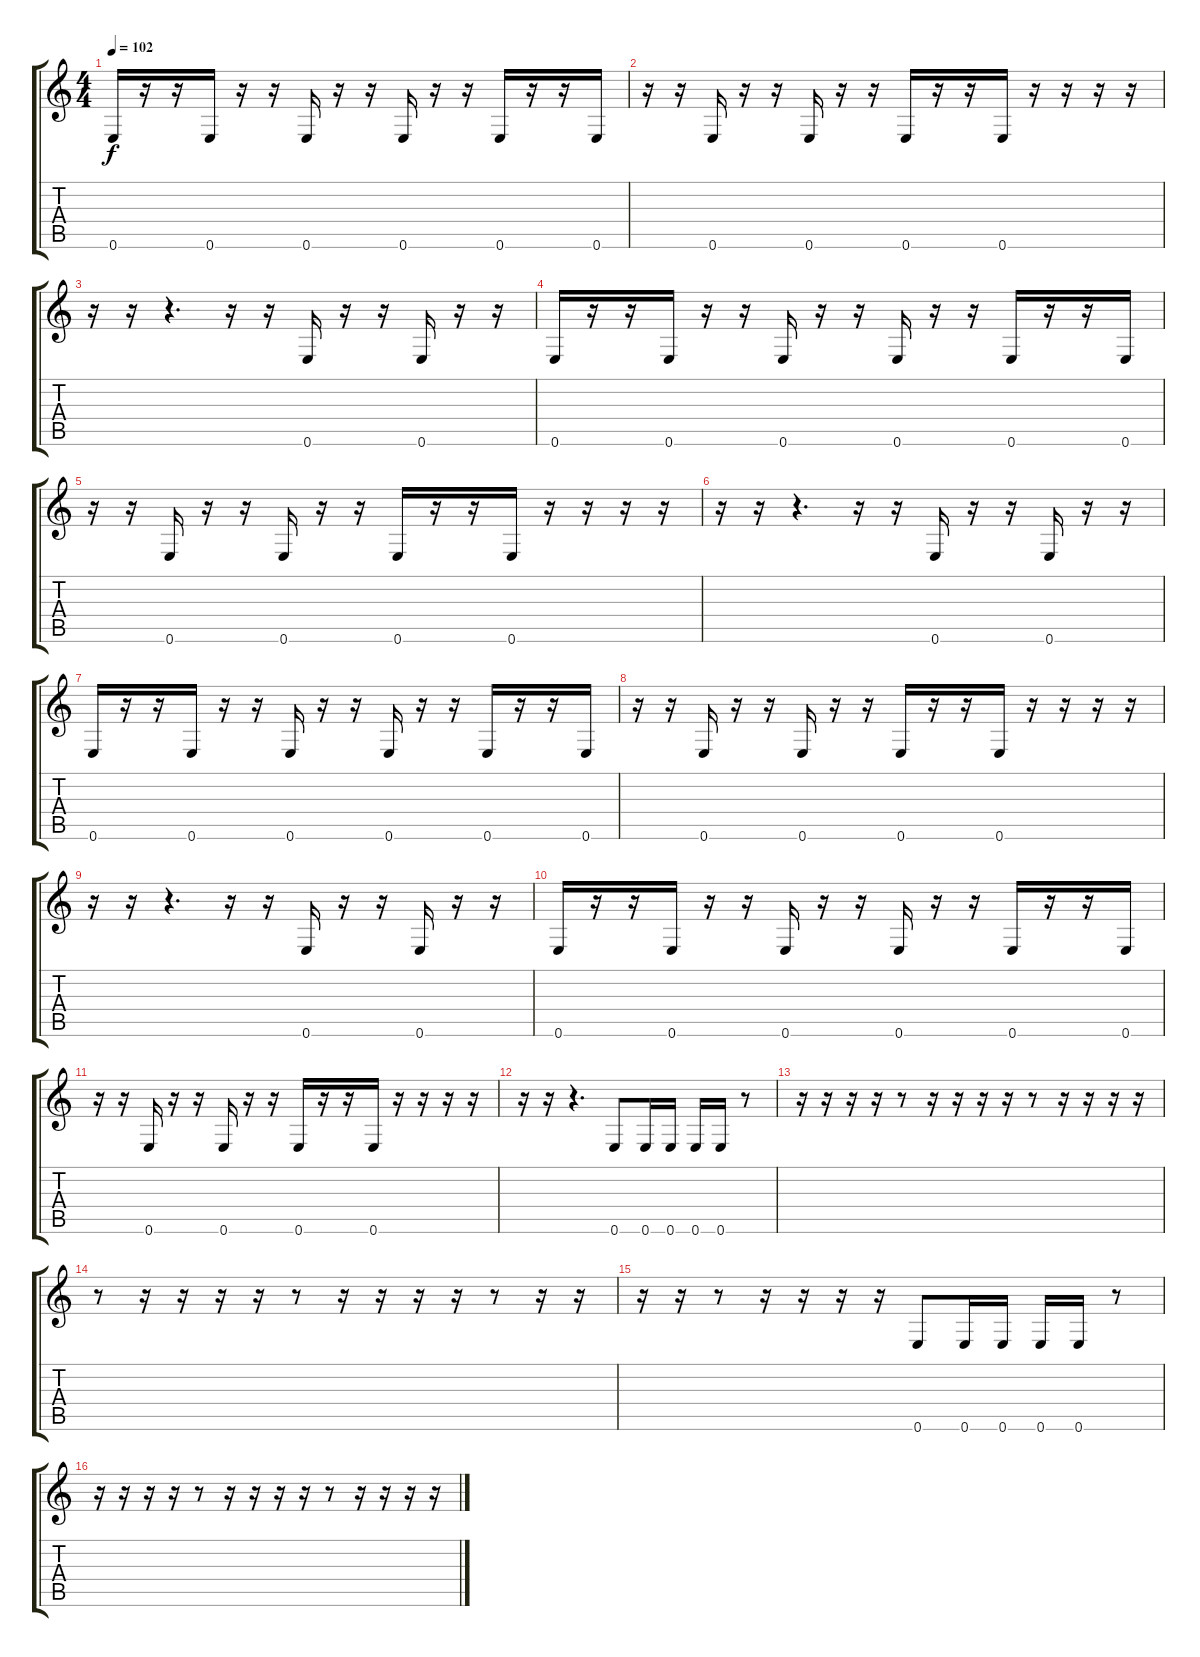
\track "" {instrument electricbassfinger}
\staff {score tabs}
\tuning (E4 B3 G3 D3 A2 E2) {hide}
\ts (4 4)
\tempo 102
\clef g2
\ks c
0.6.16{dy f} r.16 r.16 0.6.16 r.16 r.16 0.6.16 r.16 r.16 0.6.16 r.16 r.16 0.6.16 r.16 r.16 0.6.16 |
r.16 r.16 0.6.16 r.16 r.16 0.6.16 r.16 r.16 0.6.16 r.16 r.16 0.6.16 r.16 r.16 r.16 r.16 |
r.16 r.16 r.4{d} r.16 r.16 0.6.16 r.16 r.16 0.6.16 r.16 r.16 |
0.6.16 r.16 r.16 0.6.16 r.16 r.16 0.6.16 r.16 r.16 0.6.16 r.16 r.16 0.6.16 r.16 r.16 0.6.16 |
r.16 r.16 0.6.16 r.16 r.16 0.6.16 r.16 r.16 0.6.16 r.16 r.16 0.6.16 r.16 r.16 r.16 r.16 |
r.16 r.16 r.4{d} r.16 r.16 0.6.16 r.16 r.16 0.6.16 r.16 r.16 |
0.6.16 r.16 r.16 0.6.16 r.16 r.16 0.6.16 r.16 r.16 0.6.16 r.16 r.16 0.6.16 r.16 r.16 0.6.16 |
r.16 r.16 0.6.16 r.16 r.16 0.6.16 r.16 r.16 0.6.16 r.16 r.16 0.6.16 r.16 r.16 r.16 r.16 |
r.16 r.16 r.4{d} r.16 r.16 0.6.16 r.16 r.16 0.6.16 r.16 r.16 |
0.6.16 r.16 r.16 0.6.16 r.16 r.16 0.6.16 r.16 r.16 0.6.16 r.16 r.16 0.6.16 r.16 r.16 0.6.16 |
r.16 r.16 0.6.16 r.16 r.16 0.6.16 r.16 r.16 0.6.16 r.16 r.16 0.6.16 r.16 r.16 r.16 r.16 |
r.16 r.16 r.4{d} 0.6.8 0.6.16 0.6.16 0.6.16 0.6.16 r.8 |
r.16 r.16 r.16 r.16 r.8 r.16 r.16 r.16 r.16 r.8 r.16 r.16 r.16 r.16 |
r.8 r.16 r.16 r.16 r.16 r.8 r.16 r.16 r.16 r.16 r.8 r.16 r.16 |
r.16 r.16 r.8 r.16 r.16 r.16 r.16 0.6.8 0.6.16 0.6.16 0.6.16 0.6.16 r.8 |
r.16 r.16 r.16 r.16 r.8 r.16 r.16 r.16 r.16 r.8 r.16 r.16 r.16 r.16
